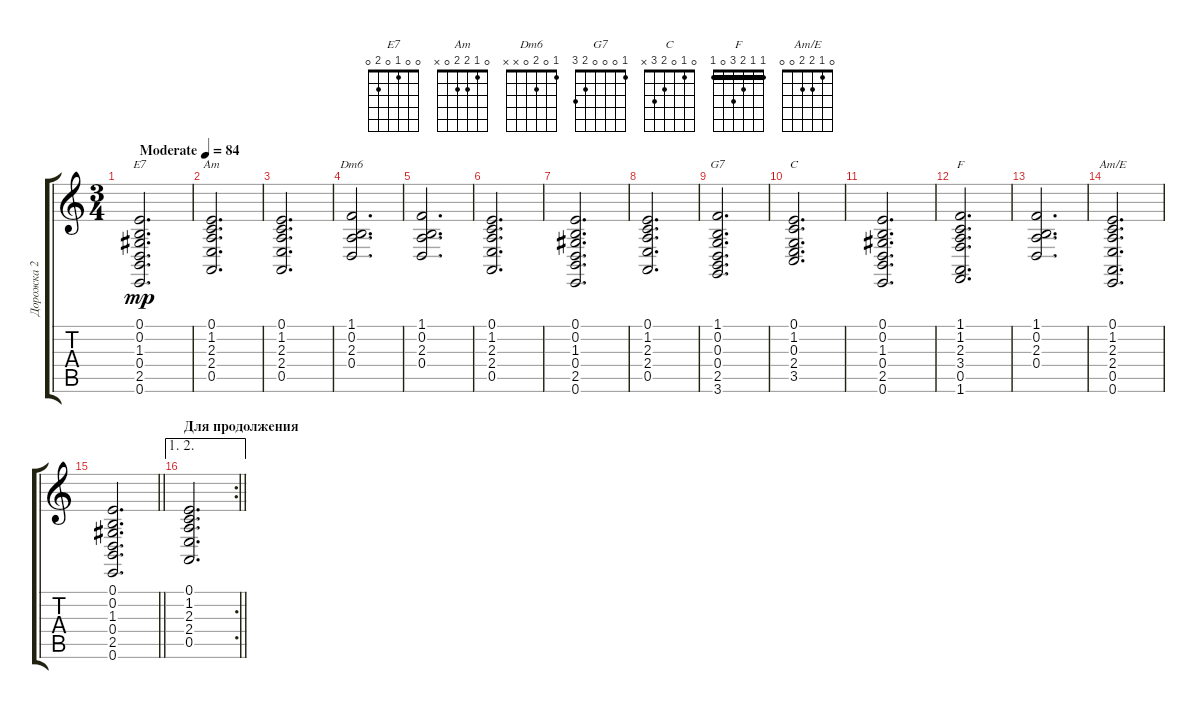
\track ("Дорожка 2" "Дорожка 2") {instrument stringensemble1}
\staff {score tabs}
\tuning (E4 B3 G3 D3 A2 E2) {hide}
\chord ("E7" 0 0 1 0 2 0)
\chord ("Am" 0 1 2 2 0 x)
\chord ("Dm6" 1 0 2 0 x x)
\chord ("G7" 1 0 0 0 2 3)
\chord ("C" 0 1 0 2 3 x)
\chord ("F" 1 1 2 3 0 1) {barre 1}
\chord ("Am/E" 0 1 2 2 0 0)
\ts (3 4)
\tempo (84 "Moderate")
\clef g2
\ks c
(0.1 0.2 1.3 0.4 2.5 0.6).2{d ch "E7" dy mp instrument stringensemble1} |
(0.1 1.2 2.3 2.4 0.5).2{d ch "Am"} |
(0.1 1.2 2.3 2.4 0.5).2{d} |
(1.1 0.2 2.3 0.4).2{d ch "Dm6"} |
(1.1 0.2 2.3 0.4).2{d} |
(0.1 1.2 2.3 2.4 0.5).2{d} |
(0.1 0.2 1.3 0.4 2.5 0.6).2{d} |
(0.1 1.2 2.3 2.4 0.5).2{d} |
(1.1 0.2 0.3 0.4 2.5 3.6).2{d ch "G7"} |
(0.1 1.2 0.3 2.4 3.5).2{d ch "C"} |
(0.1 0.2 1.3 0.4 2.5 0.6).2{d} |
(1.1 1.2 2.3 3.4 0.5 1.6).2{d ch "F"} |
(1.1 0.2 2.3 0.4).2{d} |
(0.1 1.2 2.3 2.4 0.5 0.6).2{d ch "Am/E"} |
\barLineRight lightlight
(0.1 0.2 1.3 0.4 2.5 0.6).2{d} |
\ae (1 2)
\rc 2
\section ("" "Для продолжения")
\barLineRight lightlight
(0.1 1.2 2.3 2.4 0.5).2{d}
